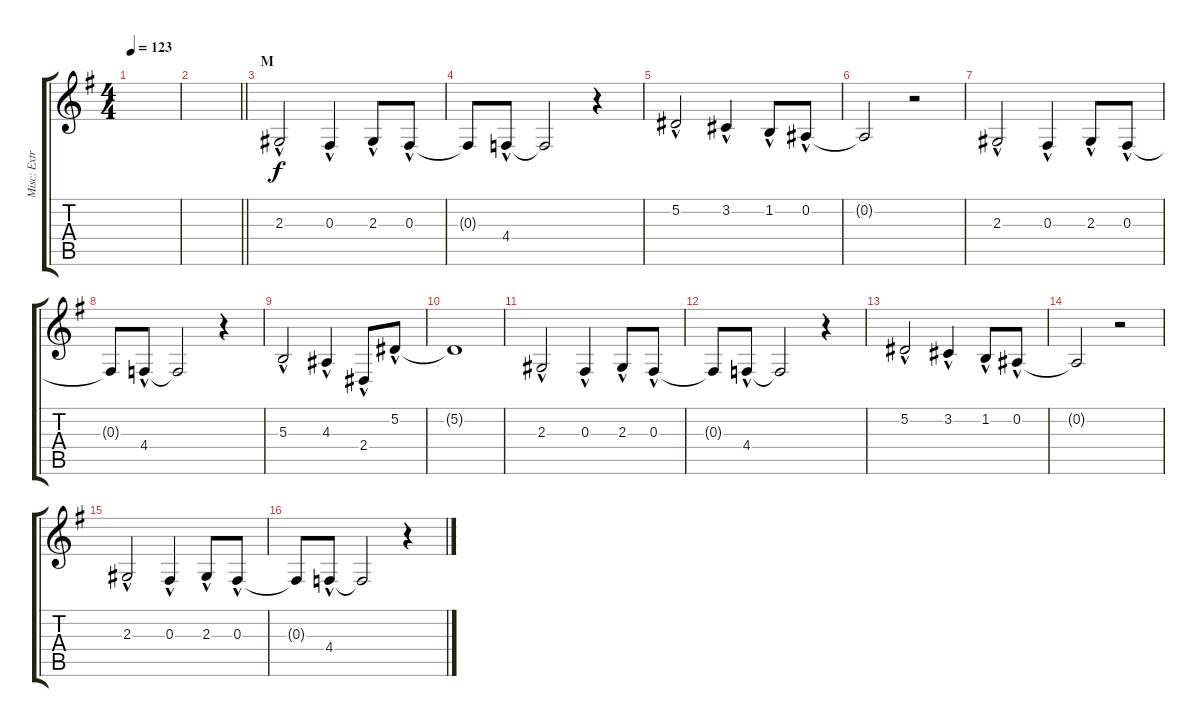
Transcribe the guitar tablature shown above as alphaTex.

\track ("Misc: Extra" "Misc: Extr") {instrument choiraahs}
\staff {score tabs}
\tuning (Eb4 Bb3 Gb3 Db3 Ab2 Eb2) {hide}
\ts (4 4)
\tempo 123
\clef g2
\ks g
|
\barLineRight lightlight
|
\section ("" "M")
2.3{hac}.2{volume 16} 0.3{hac}.4 2.3{hac}.8 0.3{hac}.8 |
0.3{t}.8 4.4{hac}.8 4.4{t}.2 r.4 |
5.2{hac}.2 3.2{hac}.4 1.2{hac}.8 0.2{hac}.8 |
0.2{t}.2 r.2 |
2.3{hac}.2 0.3{hac}.4 2.3{hac}.8 0.3{hac}.8 |
0.3{t}.8 4.4{hac}.8 4.4{t}.2 r.4 |
5.3{hac}.2 4.3{hac}.4 2.4{hac}.8 5.2{hac}.8 |
5.2{t}.1 |
2.3{hac}.2 0.3{hac}.4 2.3{hac}.8 0.3{hac}.8 |
0.3{t}.8 4.4{hac}.8 4.4{t}.2 r.4 |
5.2{hac}.2 3.2{hac}.4 1.2{hac}.8 0.2{hac}.8 |
0.2{t}.2 r.2 |
2.3{hac}.2 0.3{hac}.4 2.3{hac}.8 0.3{hac}.8 |
0.3{t}.8 4.4{hac}.8 4.4{t}.2 r.4
